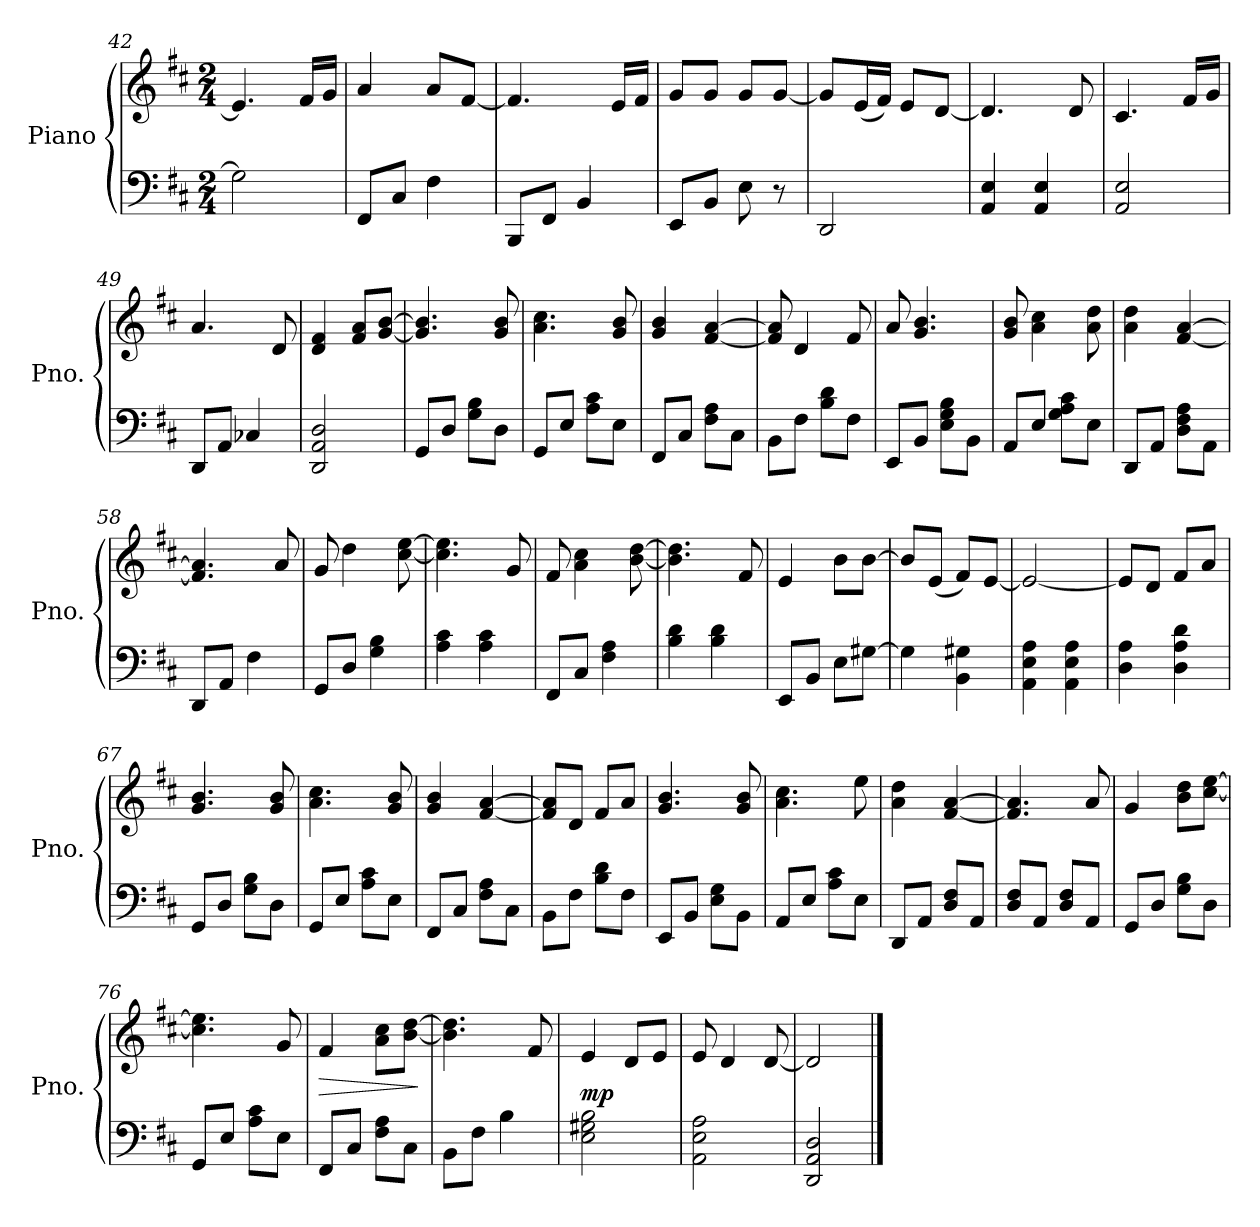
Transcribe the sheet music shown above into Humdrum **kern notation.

**kern	**kern	**dynam
*part1	*part1	*part1
*staff2	*staff1	*staff1/2
*I"Piano	*	*
*I'Pno.	*	*
*clefF4	*clefG2	*
*k[f#c#]	*k[f#c#]	*
*M2/4	*M2/4	*
=42	=42	=42
2G\]	4.e/]	.
.	16f#/LL	.
.	16g/JJ	.
=43	=43	=43
8FF#/L	4a/	.
8C#/J	.	.
4F#\	8a/L	.
.	[8f#/J	.
=44	=44	=44
8BBB/L	4.f#/]	.
8FF#/J	.	.
4BB/	.	.
.	16e/LL	.
.	16f#/JJ	.
!!LO:PB:g=z
=45	=45	=45
8EE/L	8g/L	.
8BB/J	8g/J	.
8E\	8g/L	.
8r	[8g/J	.
=46	=46	=46
2DD/	8g/L]	.
.	(16e/L	.
.	16f#/JJ)	.
.	8e/L	.
.	[8d/J	.
=47	=47	=47
4AA/ 4E/	4.d/]	.
4AA/ 4E/	.	.
.	8d/	.
=48	=48	=48
2AA/ 2E/	4.c#/	.
.	16f#/LL	.
.	16g/JJ	.
=49	=49	=49
8DD/L	4.a/	.
8AA/J	.	.
4C-X/	.	.
.	8d/	.
=50	=50	=50
2DD/ 2AA/ 2D/	4d/ 4f#/	.
.	8f#/ 8a/L	.
.	[8g/ [8b/J	.
=51	=51	=51
8GG/L	4.g/] 4.b/]	.
8D/J	.	.
8G\ 8B\L	.	.
8D\J	8g/ 8b/	.
=52	=52	=52
8GG/L	4.a\ 4.cc#\	.
8E/J	.	.
8A\ 8c#\L	.	.
8E\J	8g/ 8b/	.
!!LO:LB:g=z
=53	=53	=53
8FF#/L	4g/ 4b/	.
8C#/J	.	.
8F#\ 8A\L	[4f#/ [4a/	.
8C#\J	.	.
=54	=54	=54
8BB\L	8f#/] 8a/]	.
8F#\J	4d/	.
8B\ 8d\L	.	.
8F#\J	8f#/	.
=55	=55	=55
8EE/L	8a/	.
8BB/J	4.g/ 4.b/	.
8E\ 8G\ 8B\L	.	.
8BB\J	.	.
=56	=56	=56
8AA/L	8g/ 8b/	.
8E/J	4a\ 4cc#\	.
8G\ 8A\ 8c#\L	.	.
8E\J	8a\ 8dd\	.
=57	=57	=57
8DD/L	4a\ 4dd\	.
8AA/J	.	.
8D\ 8F#\ 8A\L	[4f#/ [4a/	.
8AA\J	.	.
=58	=58	=58
8DD/L	4.f#/] 4.a/]	.
8AA/J	.	.
4F#\	.	.
.	8a/	.
=59	=59	=59
8GG/L	8g/	.
8D/J	4dd\	.
4G\ 4B\	.	.
.	[8cc#\ [8ee\	.
=60	=60	=60
4A\ 4c#\	4.cc#\] 4.ee\]	.
4A\ 4c#\	.	.
.	8g/	.
!!LO:LB:g=z
=61	=61	=61
8FF#/L	8f#/	.
8C#/J	4a\ 4cc#\	.
4F#\ 4A\	.	.
.	[8b\ [8dd\	.
=62	=62	=62
4B\ 4d\	4.b\] 4.dd\]	.
4B\ 4d\	.	.
.	8f#/	.
=63	=63	=63
8EE/L	4e/	.
8BB/J	.	.
8E\L	8b\L	.
[8G#X\J	[8b\J	.
=64	=64	=64
4G#\]	8b/L]	.
.	(8e/J	.
4BB\ 4G#X\	8f#/L)	.
.	[8e/J	.
=65	=65	=65
4AA\ 4E\ 4A\	2e/_	.
4AA\ 4E\ 4A\	.	.
=66	=66	=66
4D\ 4A\	8e/L]	.
.	8d/J	.
4D\ 4A\ 4d\	8f#/L	.
.	8a/J	.
=67	=67	=67
8GG/L	4.g/ 4.b/	.
8D/J	.	.
8G\ 8B\L	.	.
8D\J	8g/ 8b/	.
=68	=68	=68
8GG/L	4.a\ 4.cc#\	.
8E/J	.	.
8A\ 8c#\L	.	.
8E\J	8g/ 8b/	.
!!LO:LB:g=z
=69	=69	=69
8FF#/L	4g/ 4b/	.
8C#/J	.	.
8F#\ 8A\L	[4f#/ [4a/	.
8C#\J	.	.
=70	=70	=70
8BB\L	8f#/] 8a/]L	.
8F#\J	8d/J	.
8B\ 8d\L	8f#/L	.
8F#\J	8a/J	.
=71	=71	=71
8EE/L	4.g/ 4.b/	.
8BB/J	.	.
8E\ 8G\L	.	.
8BB\J	8g/ 8b/	.
=72	=72	=72
8AA/L	4.a\ 4.cc#\	.
8E/J	.	.
8A\ 8c#\L	.	.
8E\J	8ee\	.
=73	=73	=73
8DD/L	4a\ 4dd\	.
8AA/J	.	.
8D/ 8F#/L	[4f#/ [4a/	.
8AA/J	.	.
=74	=74	=74
8D/ 8F#/L	4.f#/] 4.a/]	.
8AA/J	.	.
8D/ 8F#/L	.	.
8AA/J	8a/	.
=75	=75	=75
8GG/L	4g/	.
8D/J	.	.
8G\ 8B\L	8b\ 8dd\L	.
8D\J	[8cc#\ [8ee\J	.
=76	=76	=76
8GG/L	4.cc#\] 4.ee\]	.
8E/J	.	.
8A\ 8c#\L	.	.
8E\J	8g/	.
!!LO:LB:g=z
=77	=77	=77
!	!	!LO:HP:b
8FF#/L	4f#/	>
8C#/J	.	.
8F#\ 8A\L	8a\ 8cc#\L	.
8C#\J	[8b\ [8dd\J	.
.	.	]
=78	=78	=78
8BB\L	4.b\] 4.dd\]	.
8F#\J	.	.
4B\	.	.
.	8f#/	.
=79	=79	=79
!	!	!LO:DY:a=2
2E\ 2G#X\ 2B\	4e/	mp
.	8d/L	.
.	8e/J	.
=80	=80	=80
2AA\ 2E\ 2A\	8e/	.
.	4d/	.
.	[8d/	.
=81	=81	=81
2DD/ 2AA/ 2D/	2d/]	.
==	==	==
*-	*-	*-
